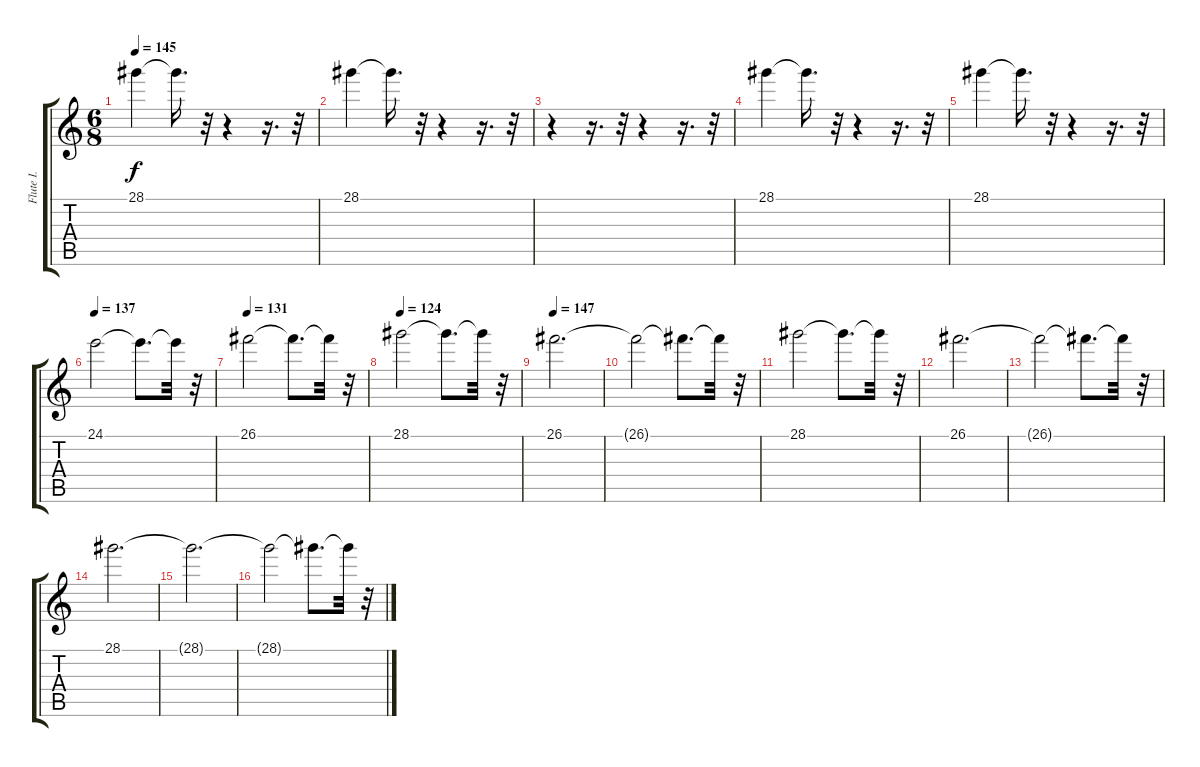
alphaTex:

\track ("Flute I." "Flute I.") {instrument flute}
\staff {score tabs}
\tuning (E4 B3 G3 D3 A2 E2) {hide}
\ts (6 8)
\tempo 145
\clef g2
\ks c
28.1.4{dy f} 28.1{t}.16{d} r.32 r.4 r.16{d} r.32 |
28.1.4 28.1{t}.16{d} r.32 r.4 r.16{d} r.32 |
r.4 r.16{d} r.32 r.4 r.16{d} r.32 |
28.1.4 28.1{t}.16{d} r.32 r.4 r.16{d} r.32 |
28.1.4 28.1{t}.16{d} r.32 r.4 r.16{d} r.32 |
\tempo 137
24.1.2 24.1{t}.8{d} 24.1{t}.32 r.32 |
\tempo 131
26.1.2 26.1{t}.8{d} 26.1{t}.32 r.32 |
\tempo 124
28.1.2 28.1{t}.8{d} 28.1{t}.32 r.32 |
\tempo 147
26.1.2{d} |
26.1{t}.2 26.1{t}.8{d} 26.1{t}.32 r.32 |
28.1.2 28.1{t}.8{d} 28.1{t}.32 r.32 |
26.1.2{d} |
26.1{t}.2 26.1{t}.8{d} 26.1{t}.32 r.32 |
28.1.2{d} |
28.1{t}.2{d} |
28.1{t}.2 28.1{t}.8{d} 28.1{t}.32 r.32
